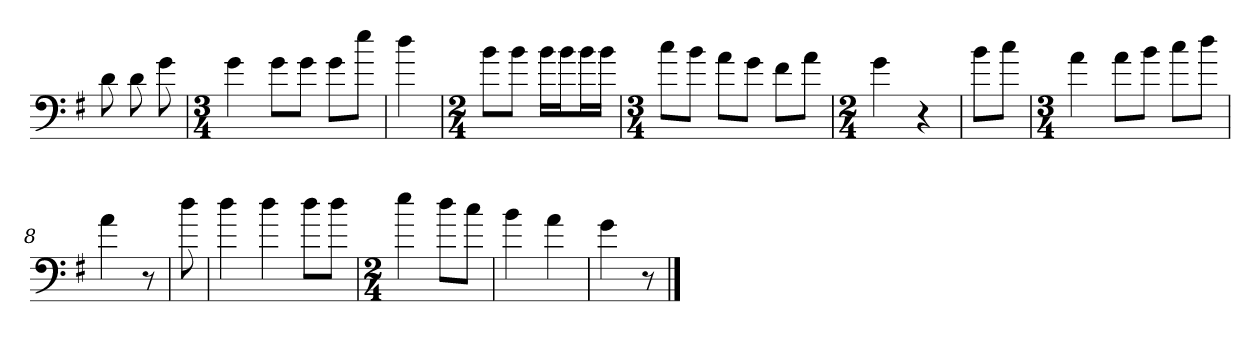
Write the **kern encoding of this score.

**kern
*part1
*staff1
*clefF4
*k[f#]
*G:
=
8d
8d
8g
=1
*M3/4
4g
8g\L
8g\J
8g\L
8ee\J
=2
4dd
=3
*M2/4
8b\L
8b\J
16b\LL
16b\J
16b\L
16b\JJ
=4
*M3/4
8cc\L
8b\J
8a\L
8g\J
8f#\L
8a\J
=5
*M2/4
4g
4r
=6
8b\L
8cc\J
=7
*M3/4
4a
8a\L
8b\J
8cc\L
8dd\J
=8
4a
8r
=9
8dd
=10
4dd
4dd
8dd\L
8dd\J
=11
*M2/4
4ee
8dd\L
8cc\J
=12
4b
4a
=13
4g
8r
==
*-
